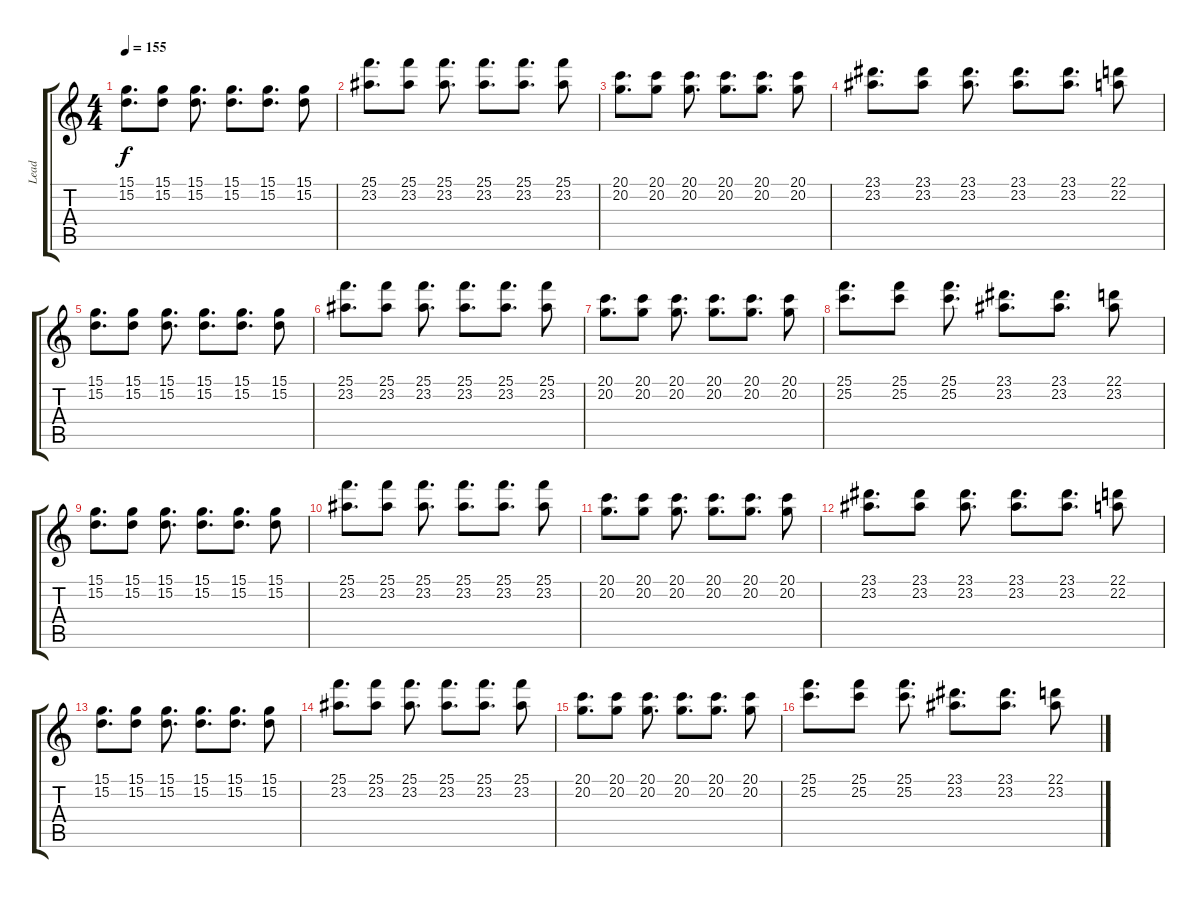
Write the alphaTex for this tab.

\track ("Lead" "Lead") {instrument lead2sawtooth}
\staff {score tabs}
\tuning (E4 B3 G3 D3 A2 D2) {hide}
\ts (4 4)
\tempo 155
\clef g2
\ks c
(15.1 15.2).8{d dy f} (15.1 15.2).8 (15.1 15.2).8{d} (15.1 15.2).8{d} (15.1 15.2).8{d} (15.1 15.2).8 |
(25.1 23.2).8{d} (25.1 23.2).8 (25.1 23.2).8{d} (25.1 23.2).8{d} (25.1 23.2).8{d} (25.1 23.2).8 |
(20.1 20.2).8{d} (20.1 20.2).8 (20.1 20.2).8{d} (20.1 20.2).8{d} (20.1 20.2).8{d} (20.1 20.2).8 |
(23.1 23.2).8{d} (23.1 23.2).8 (23.1 23.2).8{d} (23.1 23.2).8{d} (23.1 23.2).8{d} (22.1 22.2).8 |
(15.1 15.2).8{d} (15.1 15.2).8 (15.1 15.2).8{d} (15.1 15.2).8{d} (15.1 15.2).8{d} (15.1 15.2).8 |
(25.1 23.2).8{d} (25.1 23.2).8 (25.1 23.2).8{d} (25.1 23.2).8{d} (25.1 23.2).8{d} (25.1 23.2).8 |
(20.1 20.2).8{d} (20.1 20.2).8 (20.1 20.2).8{d} (20.1 20.2).8{d} (20.1 20.2).8{d} (20.1 20.2).8 |
(25.1 25.2).8{d} (25.1 25.2).8 (25.1 25.2).8{d} (23.1 23.2).8{d} (23.1 23.2).8{d} (22.1 23.2).8 |
(15.1 15.2).8{d} (15.1 15.2).8 (15.1 15.2).8{d} (15.1 15.2).8{d} (15.1 15.2).8{d} (15.1 15.2).8 |
(25.1 23.2).8{d} (25.1 23.2).8 (25.1 23.2).8{d} (25.1 23.2).8{d} (25.1 23.2).8{d} (25.1 23.2).8 |
(20.1 20.2).8{d} (20.1 20.2).8 (20.1 20.2).8{d} (20.1 20.2).8{d} (20.1 20.2).8{d} (20.1 20.2).8 |
(23.1 23.2).8{d} (23.1 23.2).8 (23.1 23.2).8{d} (23.1 23.2).8{d} (23.1 23.2).8{d} (22.1 22.2).8 |
(15.1 15.2).8{d} (15.1 15.2).8 (15.1 15.2).8{d} (15.1 15.2).8{d} (15.1 15.2).8{d} (15.1 15.2).8 |
(25.1 23.2).8{d} (25.1 23.2).8 (25.1 23.2).8{d} (25.1 23.2).8{d} (25.1 23.2).8{d} (25.1 23.2).8 |
(20.1 20.2).8{d} (20.1 20.2).8 (20.1 20.2).8{d} (20.1 20.2).8{d} (20.1 20.2).8{d} (20.1 20.2).8 |
(25.1 25.2).8{d} (25.1 25.2).8 (25.1 25.2).8{d} (23.1 23.2).8{d} (23.1 23.2).8{d} (22.1 23.2).8
